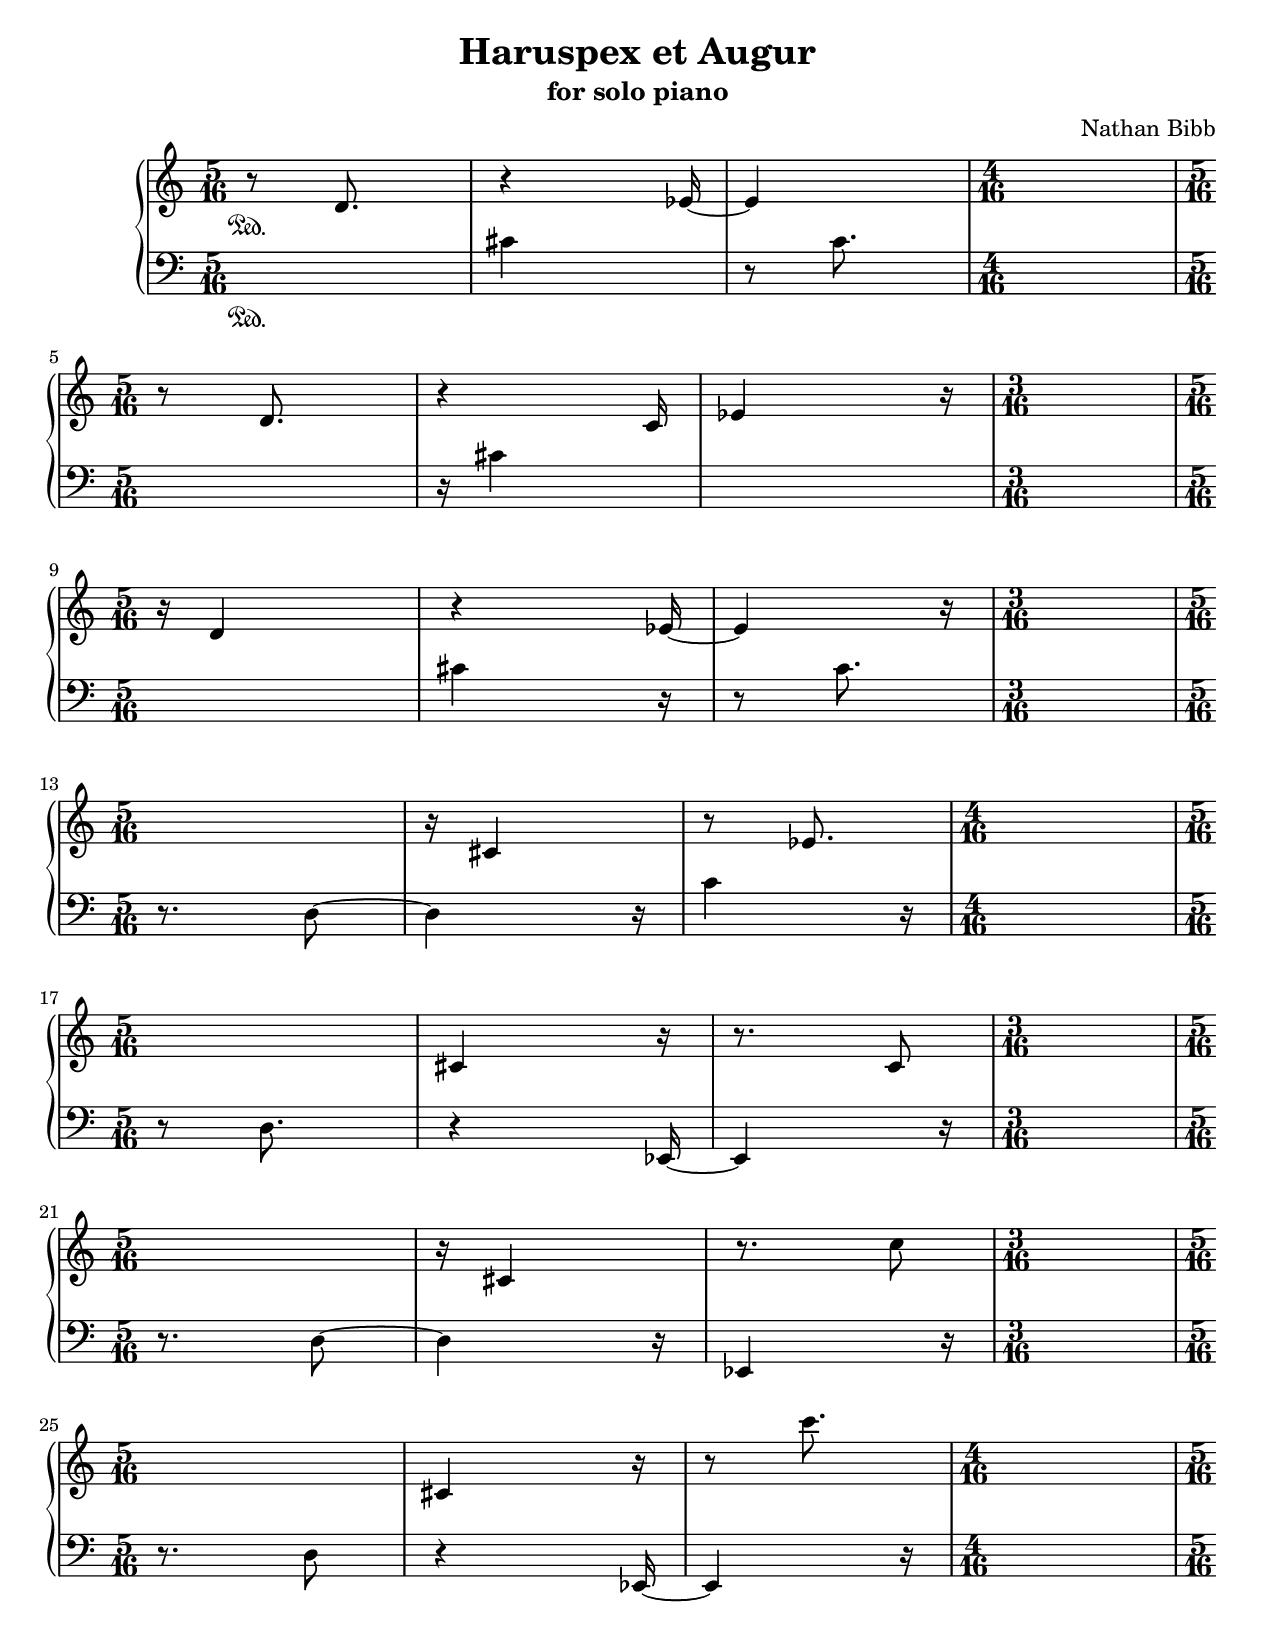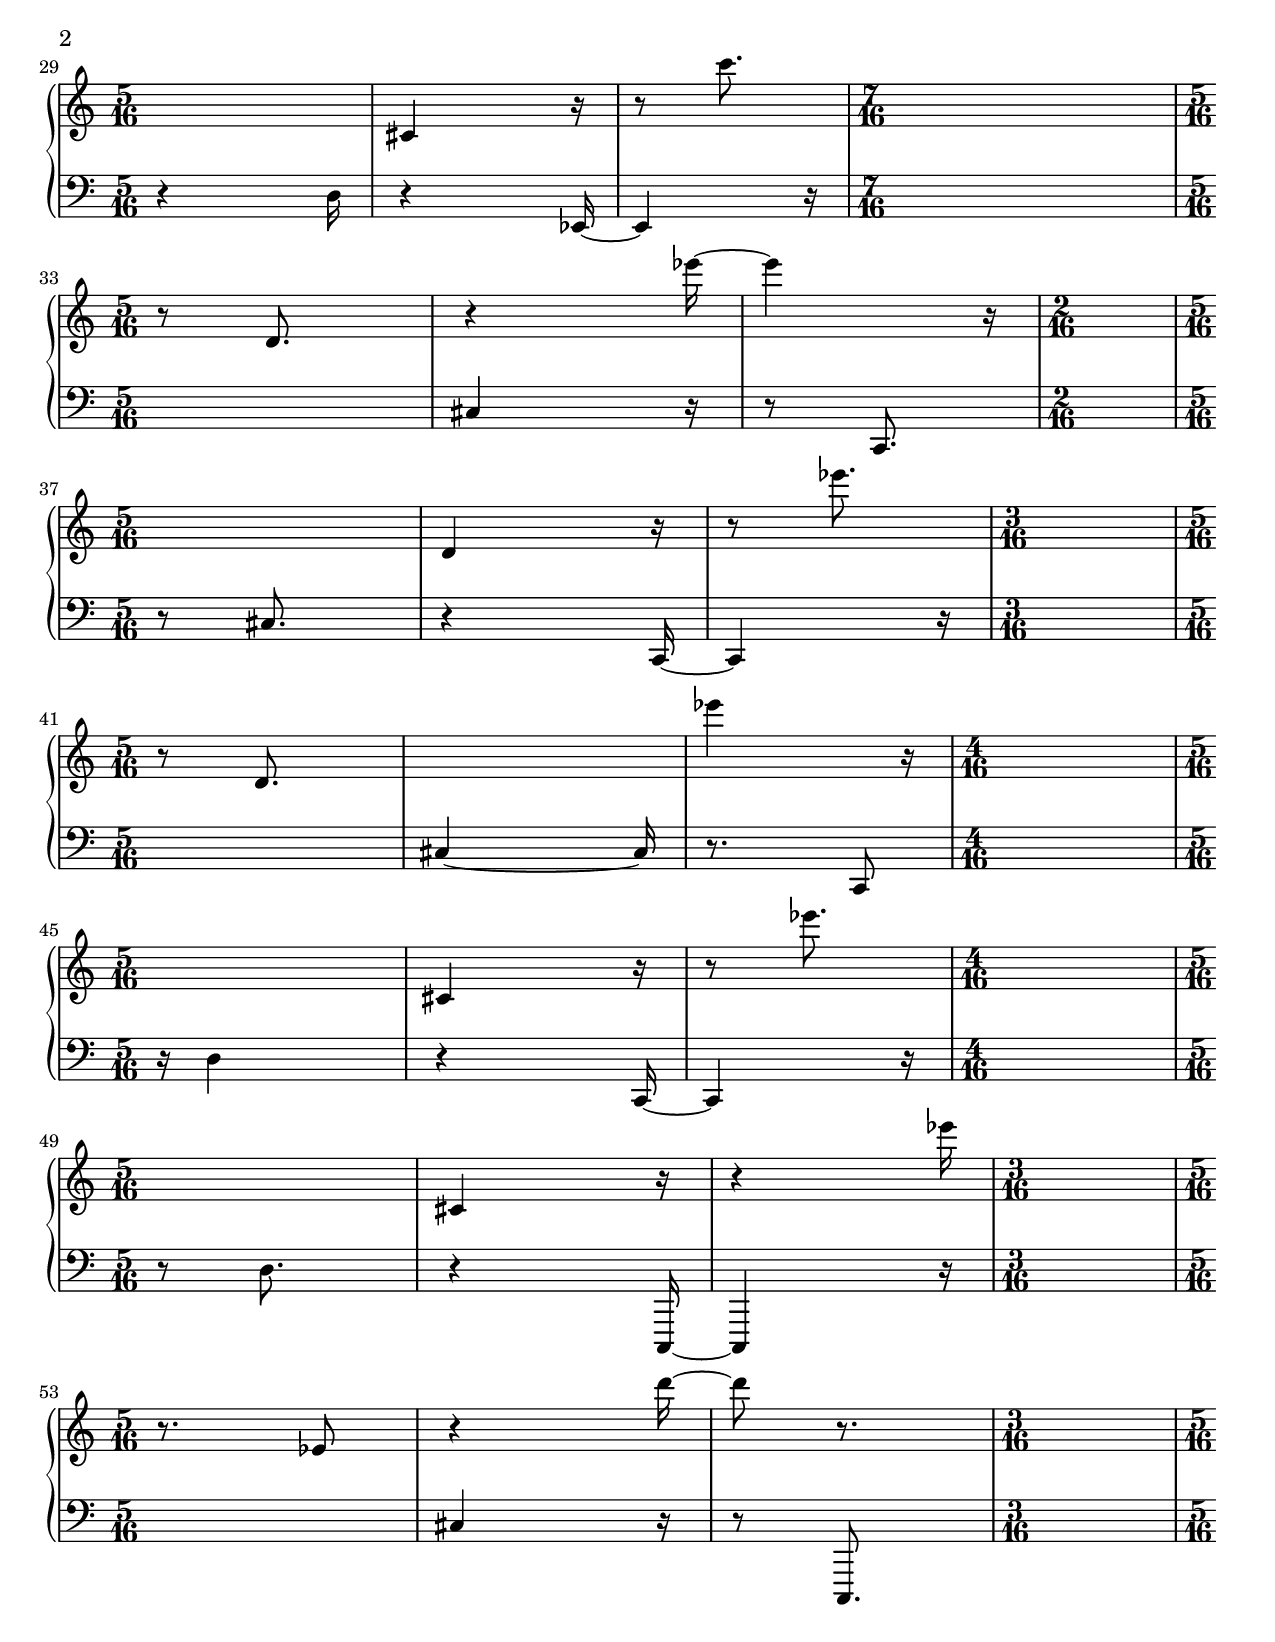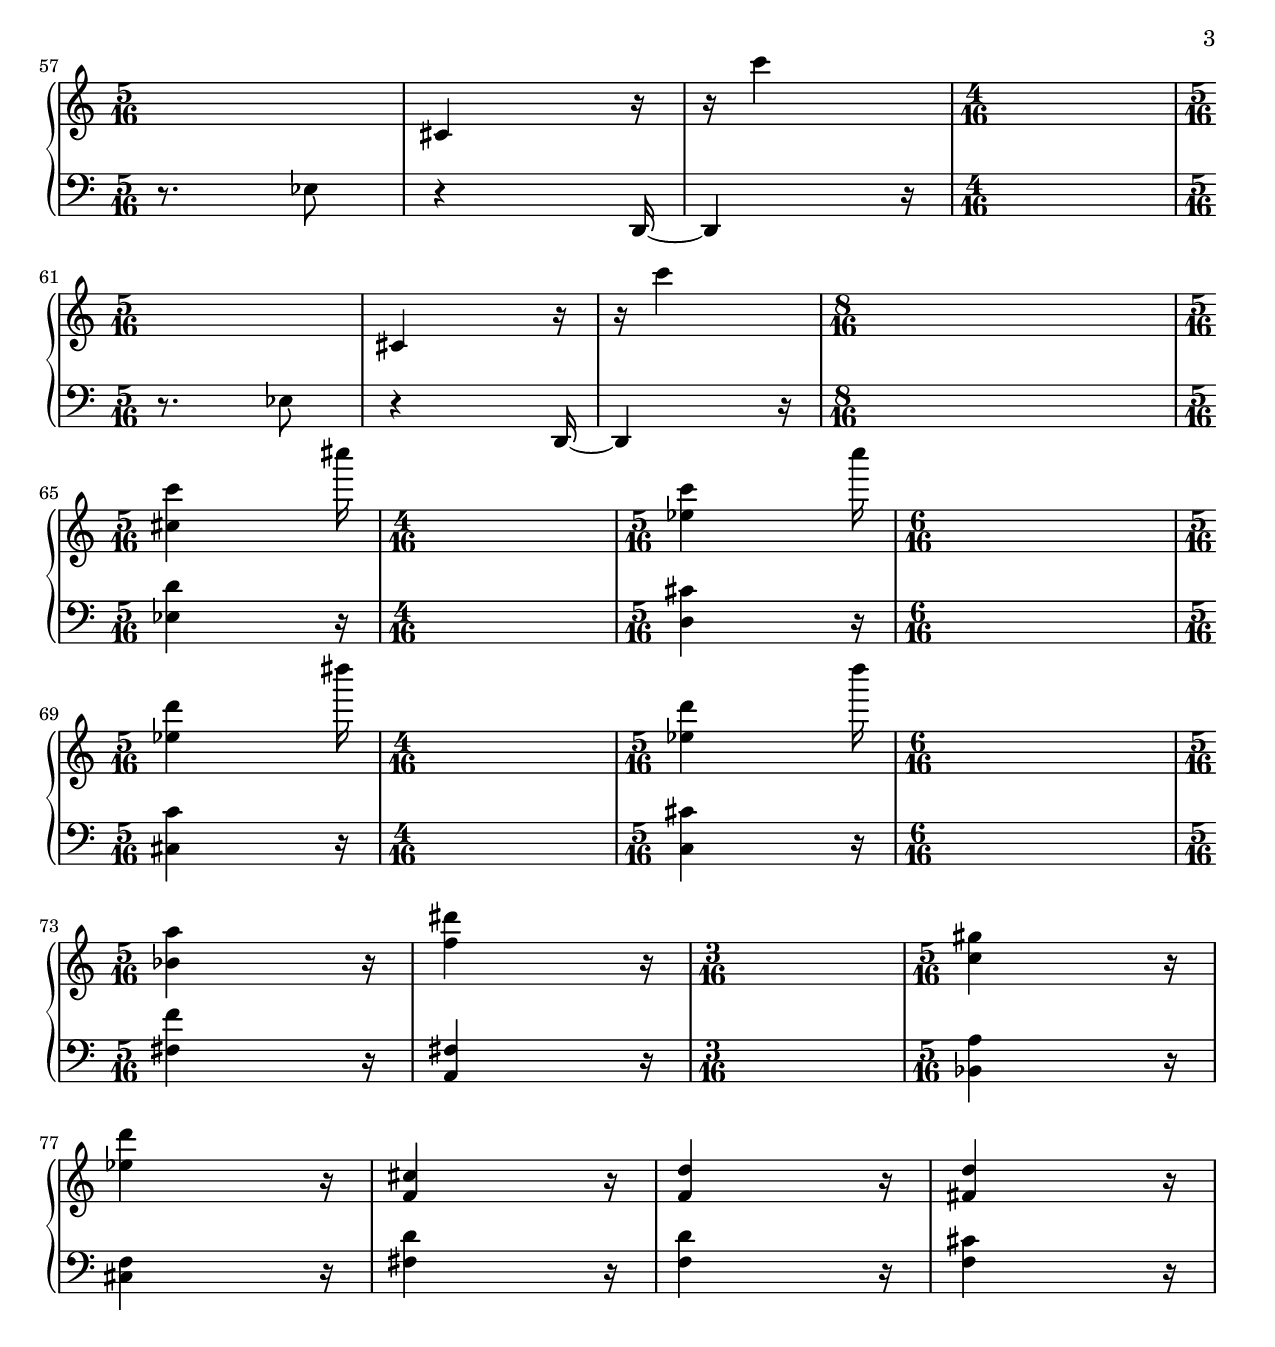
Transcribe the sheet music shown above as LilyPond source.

\version "2.12.0"
\header {
  title = "Haruspex et Augur"
  subtitle = "for solo piano"
  composer = "Nathan Bibb"
}
\include "english.ly"
\paper {
 #(set-paper-size "letter")
}

hiaaa = { r8 \sustainOn d'8.  | r4 ef'16 ~ | ef'4 s16 | }
loaaa = { s4 \sustainOn s16   | cs'4 s16   | r8 c'8.  | }

hiaab = { r8 d'8. | r4 c'16  | ef'4 r16 | }
loaab = { s4 s16  | r16 cs'4 | s4 s16   | }

hiaac = { r16 d'4 | r4 ef'16 ~ | ef'4 r16 | }
loaac = { s4 s16  | cs'4 r16   | r8 c'8.  | }

hiaad = { s4 s16   | r16 cs'4 | r8 ef'8. | }
loaad = { r8. d8 ~ | d4 r16   | c'4 r16  | }

hiaae = { s4 s16 | cs'4 r16   | r8. c'8 | } 
loaae = { r8 d8. | r4 ef,16 ~ | ef,4 r16  | }

hiaaf = { s4 s16   | r16 cs'4 | r8. c''8 |}
loaaf = { r8. d8 ~ | d4 r16   | ef,4 r16 | }

hiaag = { s4 s16 | cs'4 r16    | r8 c'''8. | }
loaag = { r8. d8 | r4 ef,16 ~ | ef,4 r16  | }

hiaah = { s4 s16 | cs'4 r16   | r8 c'''8. | }
loaah = { r4 d16 | r4 ef,16 ~ | ef,4 r16  | }

hiaai = { r8 d'8. | r4 ef'''16 ~ | ef'''4 r16 | }
loaai = { s4 s16  | cs4 r16      | r8 c,8.    | }

hiaaj = { s4 s16  | d'4 r16   | r8 ef'''8. | }
loaaj = { r8 cs8. | r4 c,16 ~ | c,4 r16    | }

hiaak = { r8 d'8. | s4 s16     | ef'''4 r16 | }
loaak = { s4 s16  | cs4 ~ cs16 | r8. c,8    | }

hiaal = { s4 s16 | cs'4 r16  | r8 ef'''8. | }
loaal = { r16 d4 | r4 c,16 ~ | c,4 r16    | }

hiaam = { s4 s16 | cs'4 r16   | r4 ef'''16 | }
loaam = { r8 d8. | r4 c,,16 ~ | c,,4 r16   | }

hiaan = { r8. ef'8 | r4 d'''16 ~ | d'''8 r8. | }
loaan = { s4 s16  | cs4 r16     | r8 c,,8.  | }

hiaao = { s4 s16  | cs'4 r16  | r16 c'''4 | }
loaao = { r8. ef8 | r4 d,16 ~ | d,4 r16   | }

hiaap = { s4 s16  | cs'4 r16  | r16 c'''4 | }
loaap = { r8. ef8 | r4 d,16 ~ | d,4 r16   | }

hiaaq = { <c''' cs''>4 cs''''16 | }
loaaq = { <d' ef>4 r16         | }

hiaar = { <c''' ef''>4 c''''16 | }
loaar = { <cs' d>4 r16          | }

hiaas = { <d''' ef''>4 ds''''16 | }
loaas = { <c' cs>4 r16          | }

hiaat = { <d''' ef''>4 d''''16 | }
loaat = { <cs' c>4 r16         | }

hiaau = { <a'' bf'>4 r16 | }
loaau = { <f' fs>4   r16 | }

hiaav = { <ds''' f''>4 r16 | }
loaav = { <fs a,>4     r16 | }

hiaaw = { <gs'' c''>4 r16 | }
loaaw = { <a bf,>4    r16 | }

hiaax = { <d''' ef''>4 r16 | }
loaax = { <f cs>4      r16 | }

hiaay = { <cs'' f'>4 r16 | }
loaay = { <d' fs>4   r16 | }

hiaaz = { <d'' f'>4 r16 | }
loaaz = { <d' f>4   r16 | }

hiaba = { <d'' fs'>4 r16 | }
loaba = { <cs' f>4   r16 | }

upper =  {
  \clef treble
  \time 5/16 \hiaaa \time 4/16 { s4 \break }  \time 5/16 \hiaab         \time 3/16 { s8. \break }
  \time 5/16 \hiaac \time 3/16 { s8. \break } \time 5/16 \hiaad         \time 4/16 { s4 \break }
  \time 5/16 \hiaae \time 3/16 { s8. \break } \time 5/16 \hiaaf         \time 3/16 { s8. \break }
  \time 5/16 \hiaag \time 4/16 { s4 \break }  \time 5/16 \hiaah         \time 7/16 { s4.. \break }
  \time 5/16 \hiaai \time 2/16 { s8 \break }  \time 5/16 \hiaaj         \time 3/16 { s8. \break }
  \time 5/16 \hiaak \time 4/16 { s4 \break }  \time 5/16 \hiaal         \time 4/16 { s4 \break }
  \time 5/16 \hiaam \time 3/16 { s8. \break } \time 5/16 \hiaan         \time 3/16 { s8. \break }
  \time 5/16 \hiaao \time 4/16 { s4 \break }  \time 5/16 \hiaap         \time 8/16 { s2 \break }
  \time 5/16 \hiaaq \time 4/16 { s4 }         \time 5/16 \hiaar         \time 6/16 { s4. \break }
  \time 5/16 \hiaas \time 4/16 { s4 }         \time 5/16 \hiaat         \time 6/16 { s4. \break }
  \time 5/16 \hiaau \hiaav                    \time 3/16 { s8. }        \time 5/16 \hiaaw
  \hiaax            \hiaay                    \hiaaz                    \hiaba
}

lower = {
  \clef bass
  \time 5/16 \loaaa \time 4/16 { s4 \break }  \time 5/16 \loaab         \time 3/16 { s8. \break }
  \time 5/16 \loaac \time 3/16 { s8. \break } \time 5/16 \loaad         \time 4/16 { s4 \break }
  \time 5/16 \loaae \time 3/16 { s8. \break } \time 5/16 \loaaf         \time 3/16 { s8. \break }
  \time 5/16 \loaag \time 4/16 { s4 \break }  \time 5/16 \loaah         \time 7/16 { s4.. \break }
  \time 5/16 \loaai \time 2/16 { s8 \break }  \time 5/16 \loaaj         \time 3/16 { s8. \break }
  \time 5/16 \loaak \time 4/16 { s4 \break }  \time 5/16 \loaal         \time 4/16 { s4 \break }
  \time 5/16 \loaam \time 3/16 { s8. \break } \time 5/16 \loaan         \time 3/16 { s8. \break }
  \time 5/16 \loaao \time 4/16 { s4 \break }  \time 5/16 \loaap         \time 8/16 { s2 \break }
  \time 5/16 \loaaq \time 4/16 { s4 }         \time 5/16 \loaar         \time 6/16 { s4. \break }
  \time 5/16 \loaas \time 4/16 { s4 }         \time 5/16 \loaat         \time 6/16 { s4. \break }
  \time 5/16 \loaau \loaav                    \time 3/16 { s8. }        \time 5/16 \loaaw { \break }
  \loaax            \loaay                    \loaaz                    \loaba
}
\score {
	\new PianoStaff <<
	\new Staff = "upper" \upper
	\new Staff = "lower" \lower
	>>
	\layout {
	  \context {
	    \Score 
	    proportionalNotationDuration = #(ly:make-moment 1 16)
	  }
	}
}
\score {
	\unfoldRepeats {
		\new PianoStaff <<
		\set PianoStaff.instrumentName = #"Piano  "
		\new Staff = "upper" \upper
		\new Staff = "lower" \lower
		>>
	}
	\midi { 
	 	\context {
			\Score
			tempoWholesPerMinute = #(ly:make-moment 96 16)
			}
	}
}
